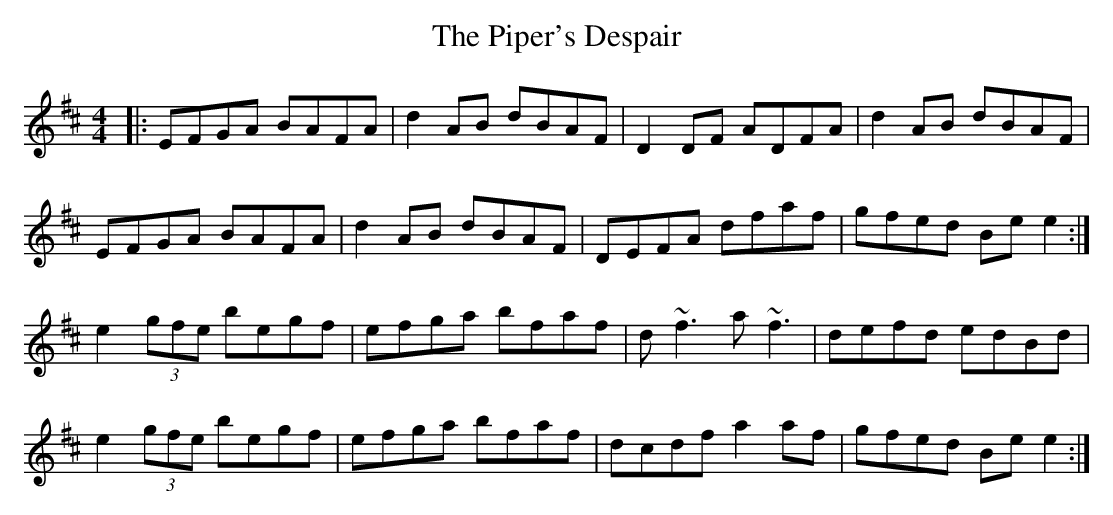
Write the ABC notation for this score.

X:1
T: The Piper's Despair
M: 4/4
L: 1/8
K: Edor
|:EFGA BAFA|d2 AB dBAF|D2 DF ADFA|d2 AB dBAF|
EFGA BAFA|d2 AB dBAF|DEFA dfaf|gfed Be e2:|
e2(3gfe begf|efga bfaf|d ~f3 a ~f3|defd edBd|
e2(3gfe begf|efga bfaf|dcdf a2 af|gfed Be e2:|
